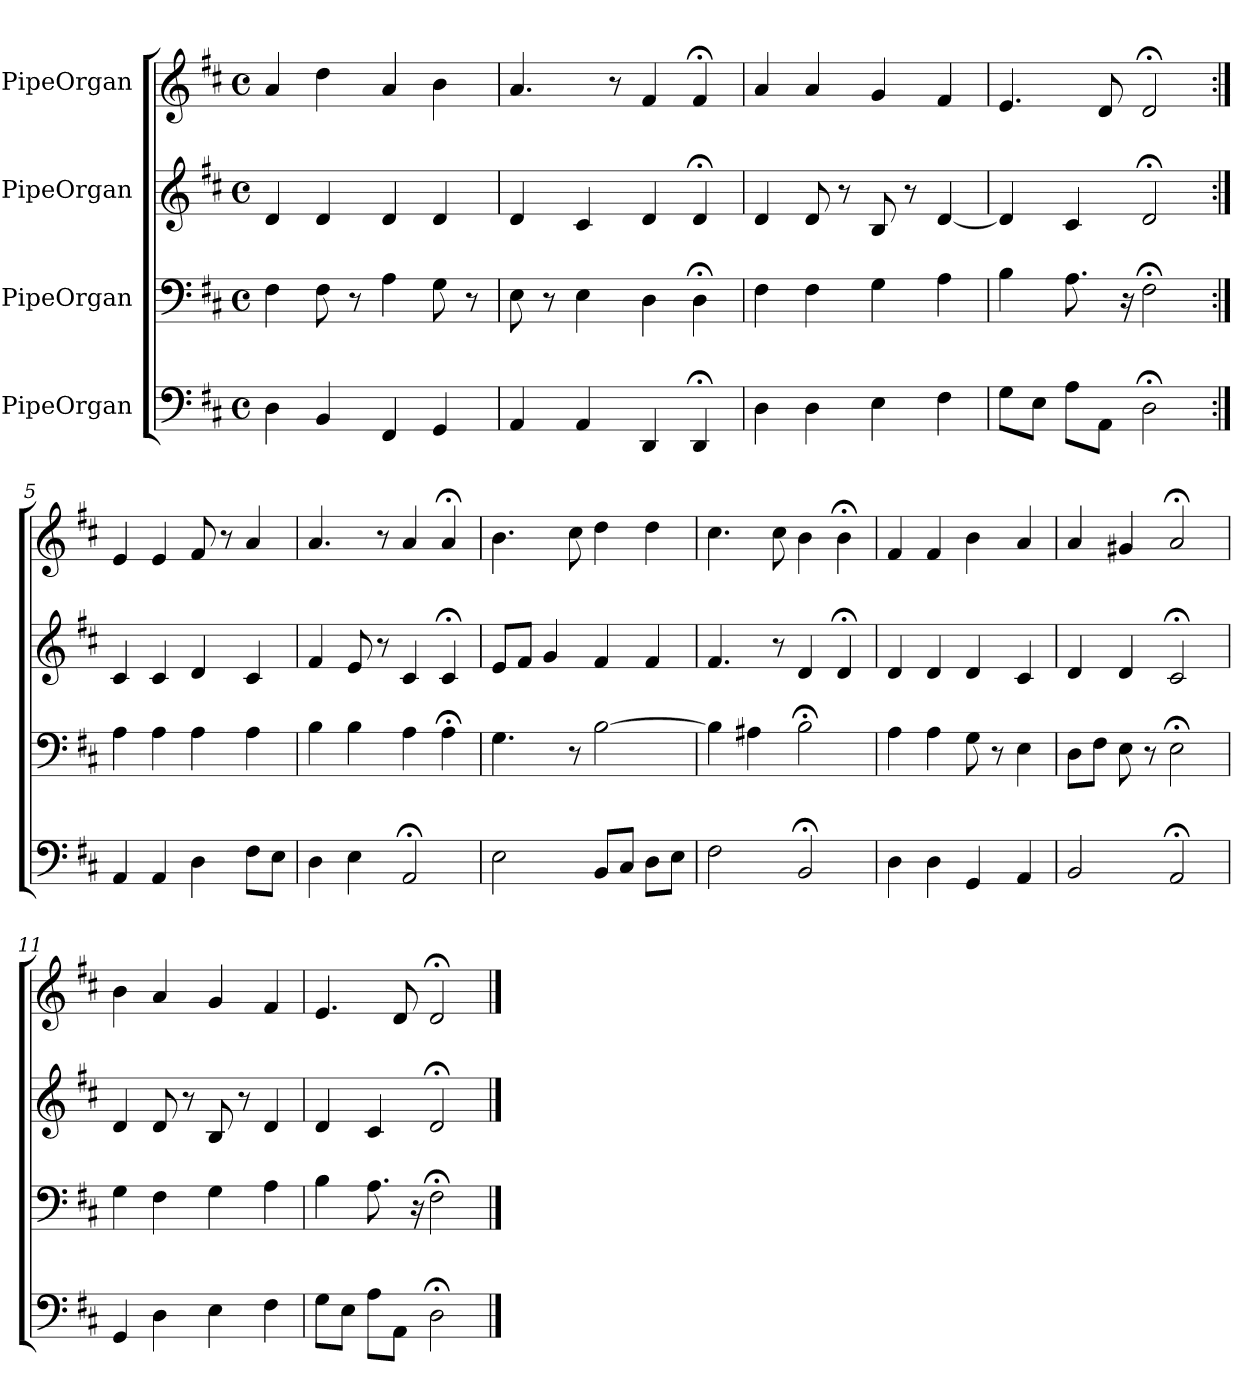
**kern	**kern	**kern	**kern
*part4	*part3	*part2	*part1
*staff4	*staff3	*staff2	*staff1
*I"PipeOrgan	*I"PipeOrgan	*I"PipeOrgan	*I"PipeOrgan
*k[f#c#]	*k[f#c#]	*k[f#c#]	*k[f#c#]
*D:	*D:	*D:	*D:
*M4/4	*M4/4	*M4/4	*M4/4
*met(c)	*met(c)	*met(c)	*met(c)
*MM60	*MM60	*MM60	*MM60
=1	=1	=1	=1
4D	4F#	4d	4a
4BB	8F#	4d	4dd
.	8r	.	.
4FF#	4A	4d	4a
4GG	8G	4d	4b
.	8r	.	.
=2	=2	=2	=2
4AA	8E	4d	4.a
.	8r	.	.
4AA	4E	4c#	.
.	.	.	8r
4DD	4D	4d	4f#
4DD;<	4D;<	4d;<	4f#;<
=3	=3	=3	=3
4D	4F#	4d	4a
4D	4F#	8d	4a
.	.	8r	.
4E	4G	8B	4g
.	.	8r	.
4F#	4A	[4d	4f#
=4	=4	=4	=4
8GL	4B	4d]	4.e
8EJ	.	.	.
8AL	8.A	4c#	.
8AAJ	.	.	8d
.	16r	.	.
2D;<	2F#;<	2d;<	2d;<
=5:|!	=5:|!	=5:|!	=5:|!
4AA	4A	4c#	4e
4AA	4A	4c#	4e
4D	4A	4d	8f#
.	.	.	8r
8F#L	4A	4c#	4a
8EJ	.	.	.
=6	=6	=6	=6
4D	4B	4f#	4.a
4E	4B	8e	.
.	.	8r	8r
2AA;<	4A	4c#	4a
.	4A;<	4c#;<	4a;<
=7	=7	=7	=7
2E	4.G	8eL	4.b
.	.	8f#J	.
.	.	4g	.
.	8r	.	8cc#
8BBL	[2B	4f#	4dd
8C#J	.	.	.
8DL	.	4f#	4dd
8EJ	.	.	.
=8	=8	=8	=8
2F#	4B]	4.f#	4.cc#
.	4A#X	.	.
.	.	8r	8cc#
2BB;<	2B;<	4d	4b
.	.	4d;<	4b;<
=9	=9	=9	=9
4D	4A	4d	4f#
4D	4A	4d	4f#
4GG	8G	4d	4b
.	8r	.	.
4AA	4E	4c#	4a
=10	=10	=10	=10
2BB	8DL	4d	4a
.	8F#J	.	.
.	8E	4d	4g#X
.	8r	.	.
2AA;<	2E;<	2c#;<	2a;<
=11	=11	=11	=11
4GG	4G	4d	4b
4D	4F#	8d	4a
.	.	8r	.
4E	4G	8B	4g
.	.	8r	.
4F#	4A	4d	4f#
=12	=12	=12	=12
8GL	4B	4d	4.e
8EJ	.	.	.
8AL	8.A	4c#	.
8AAJ	.	.	8d
.	16r	.	.
2D;<	2F#;<	2d;<	2d;<
==	==	==	==
*-	*-	*-	*-
